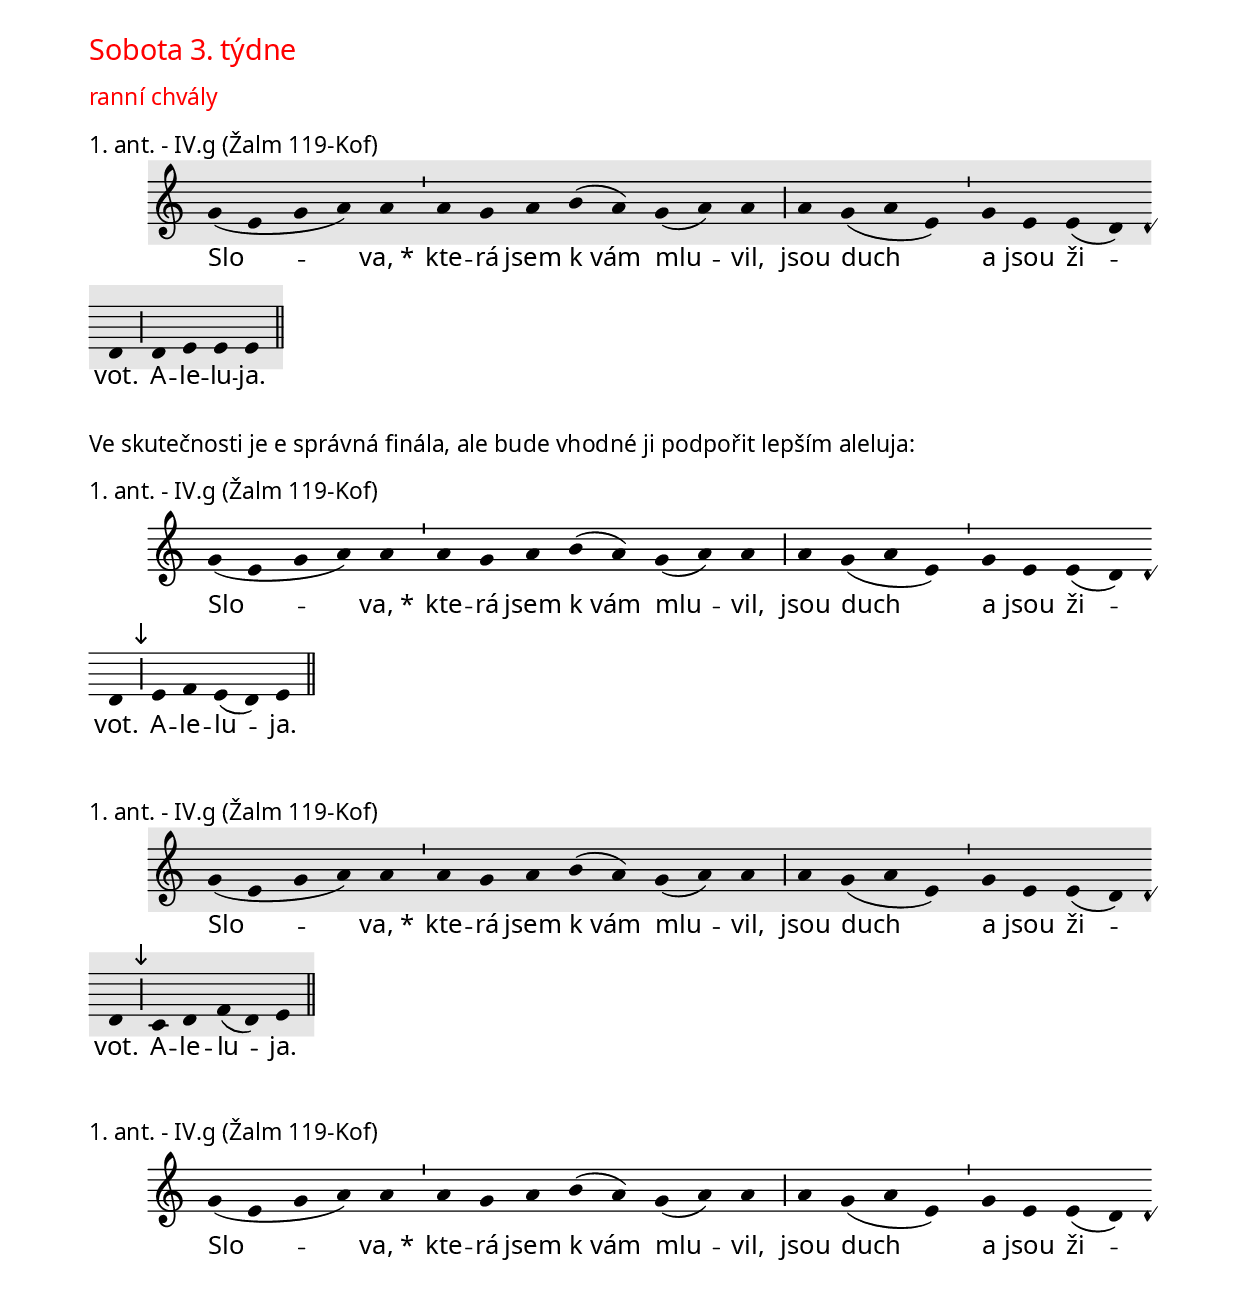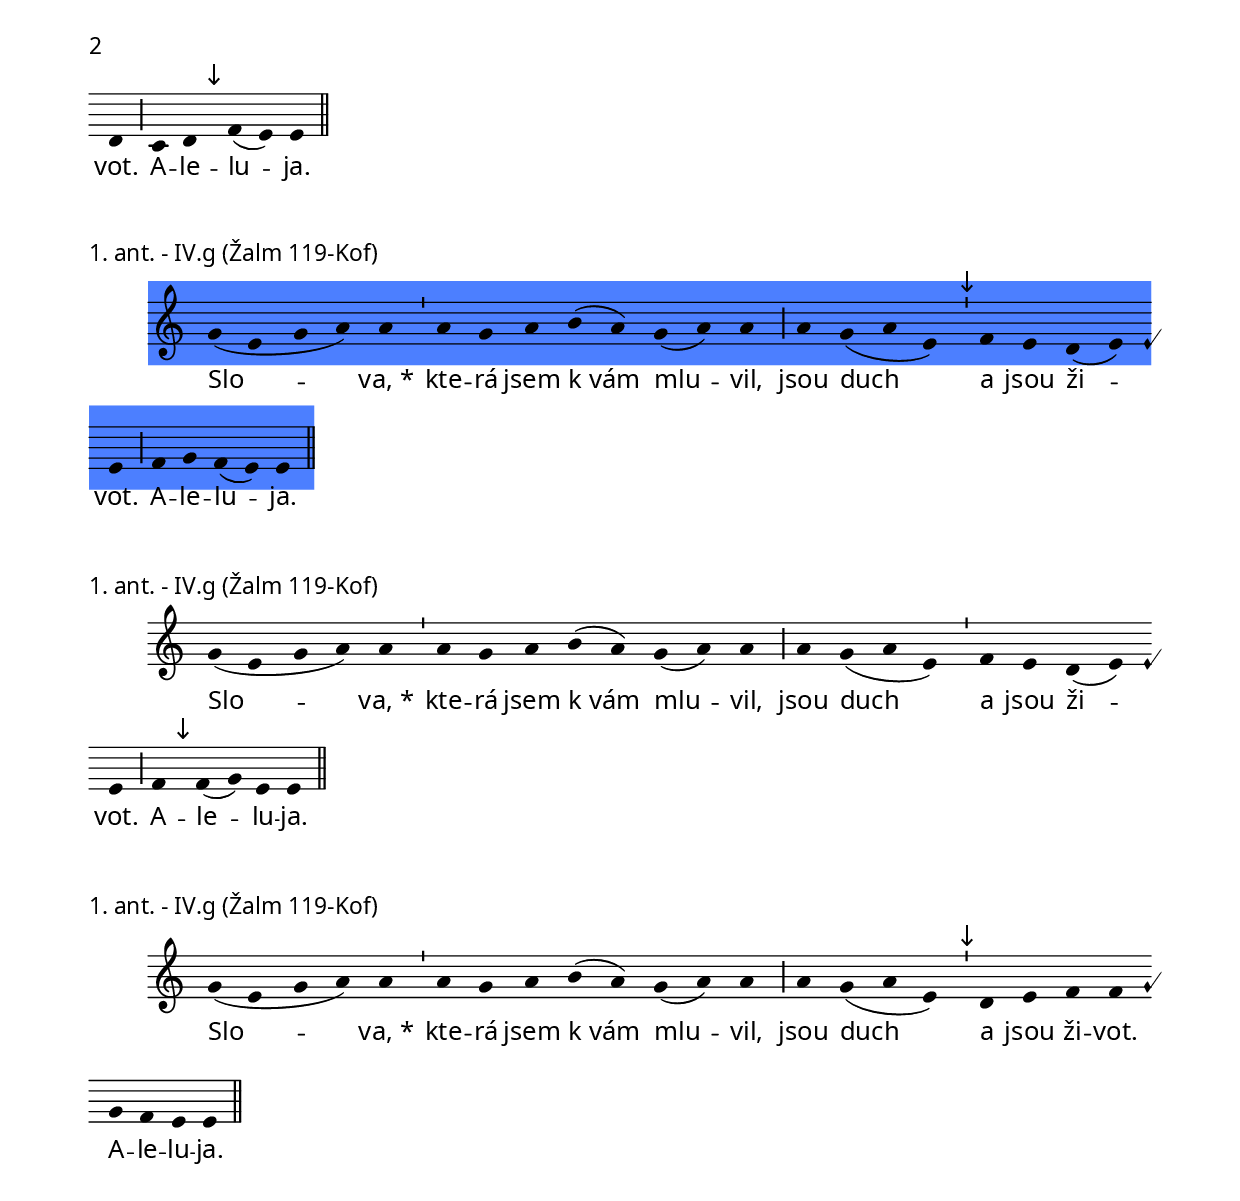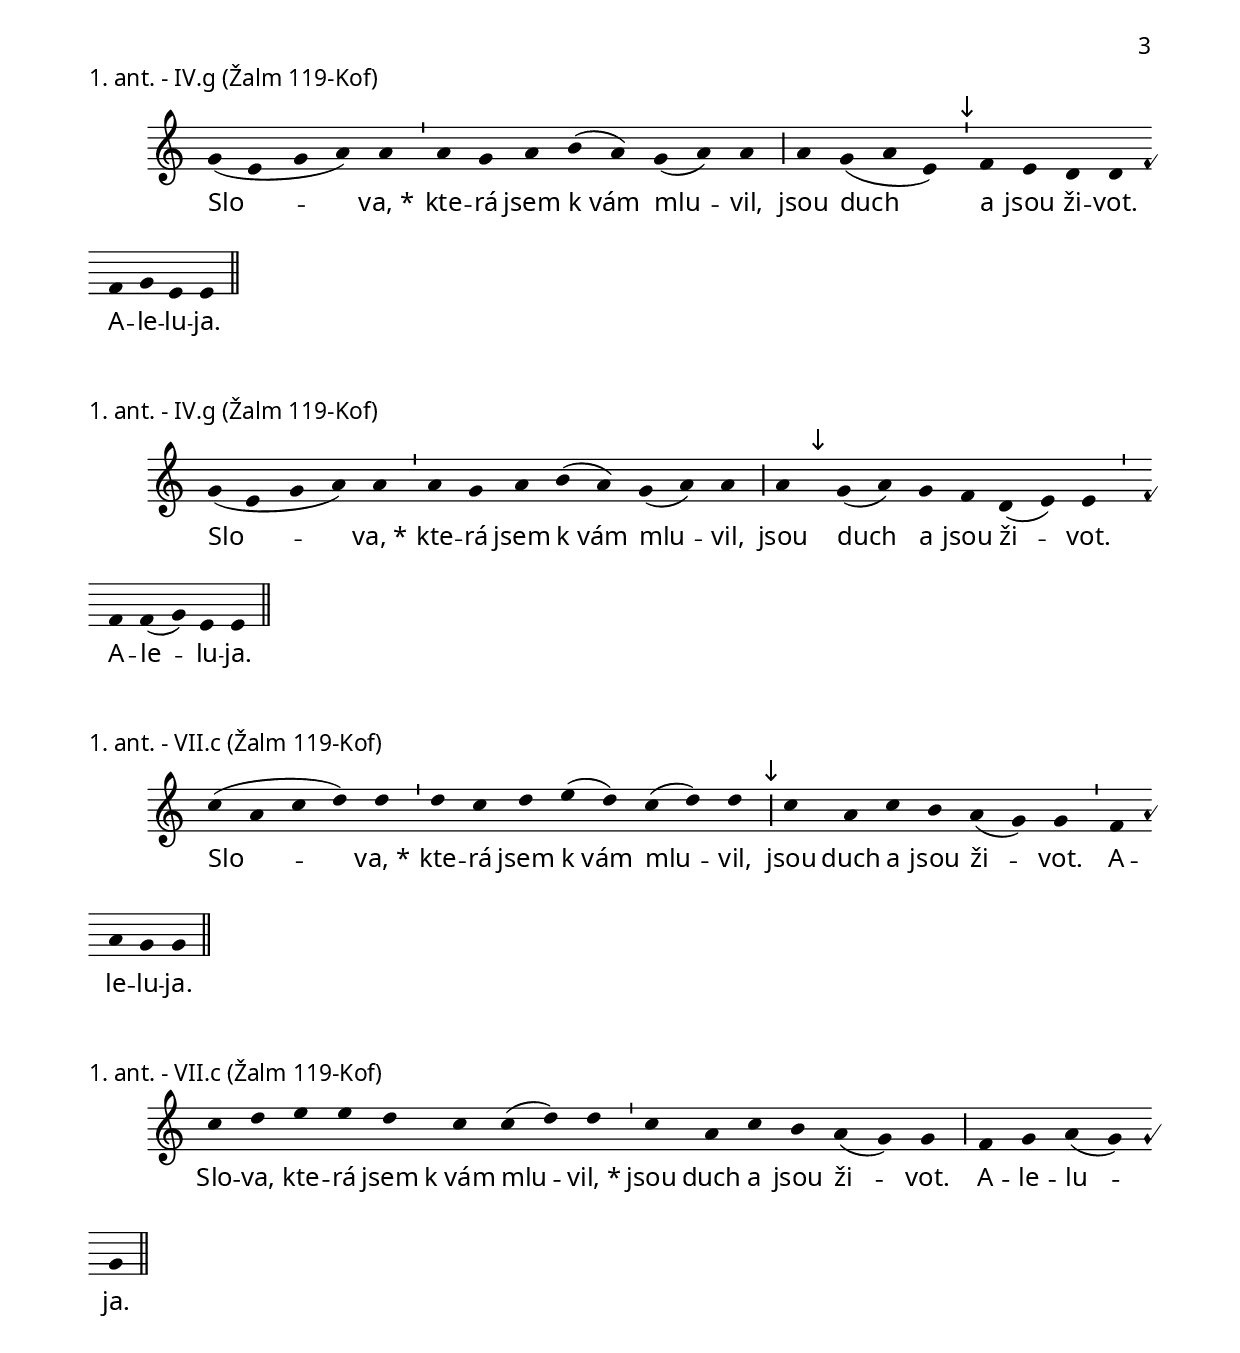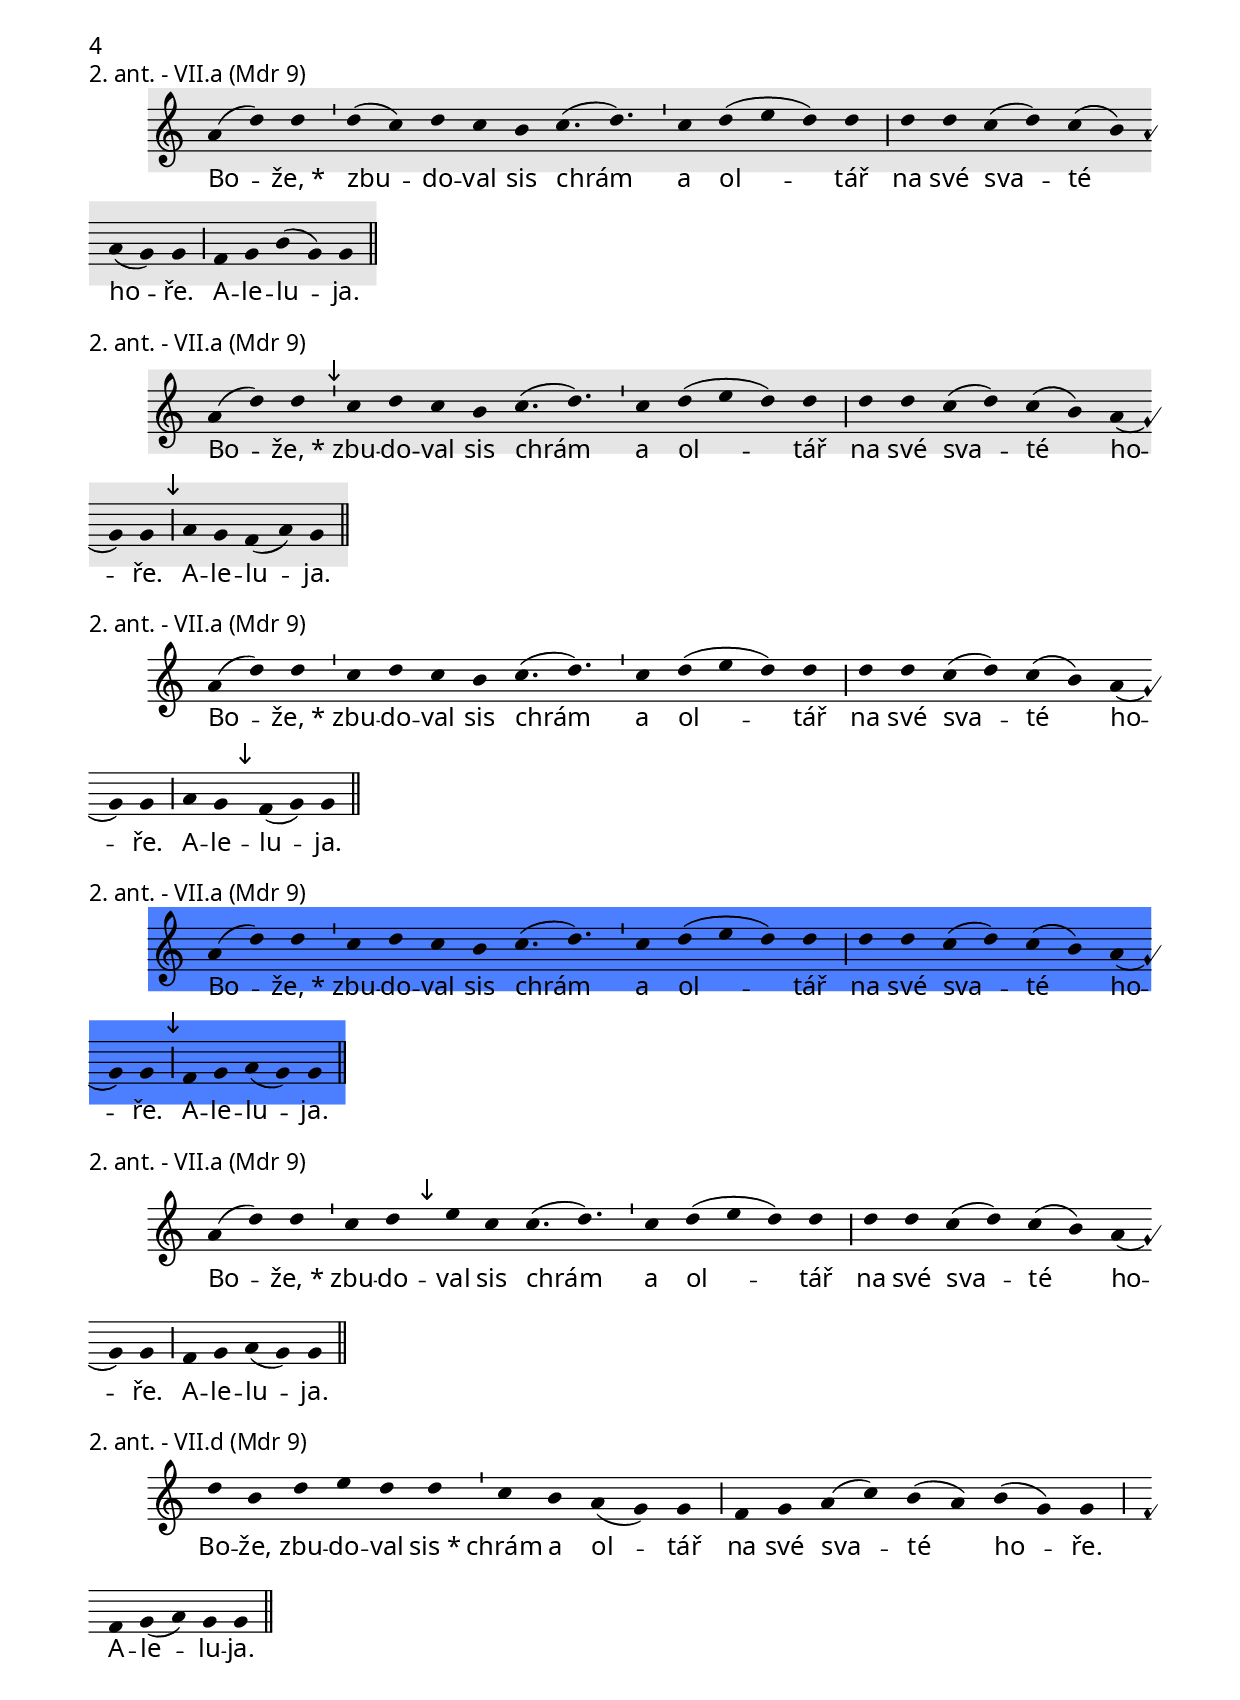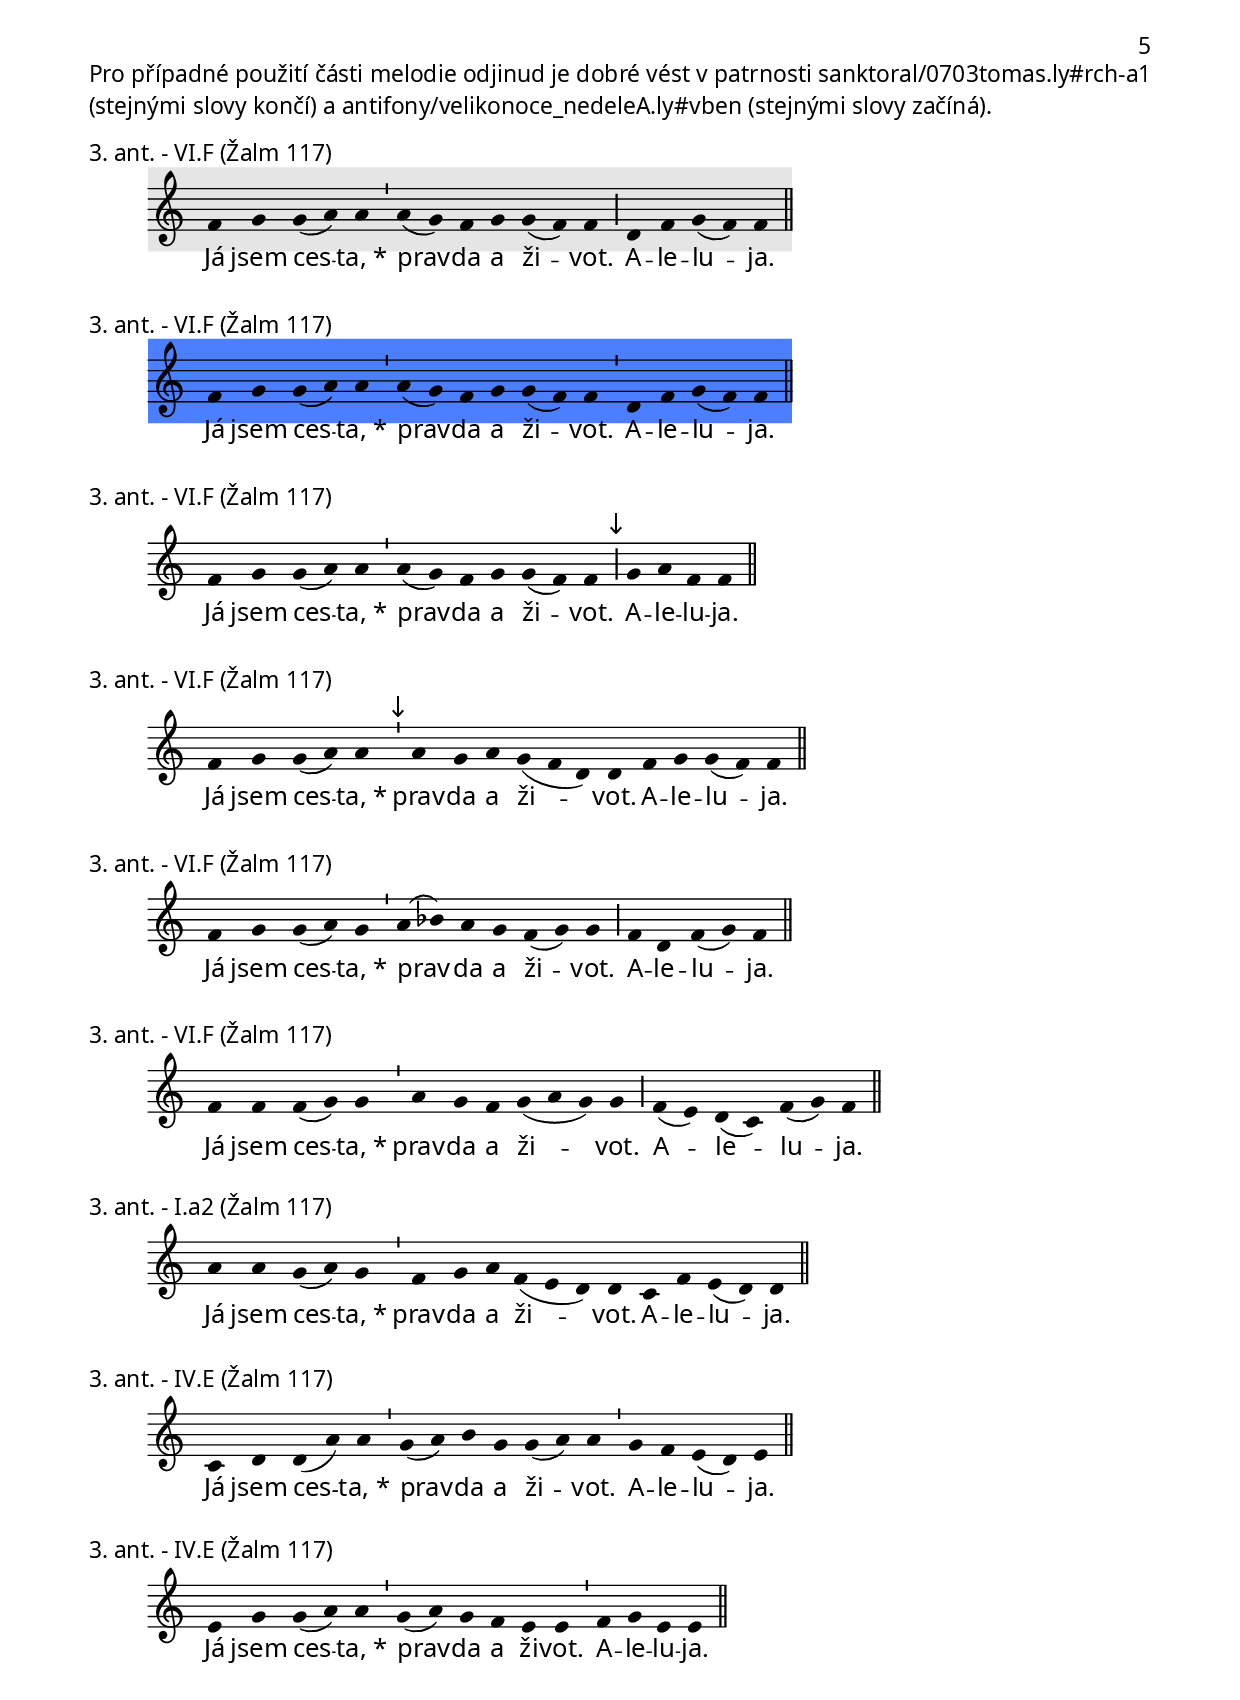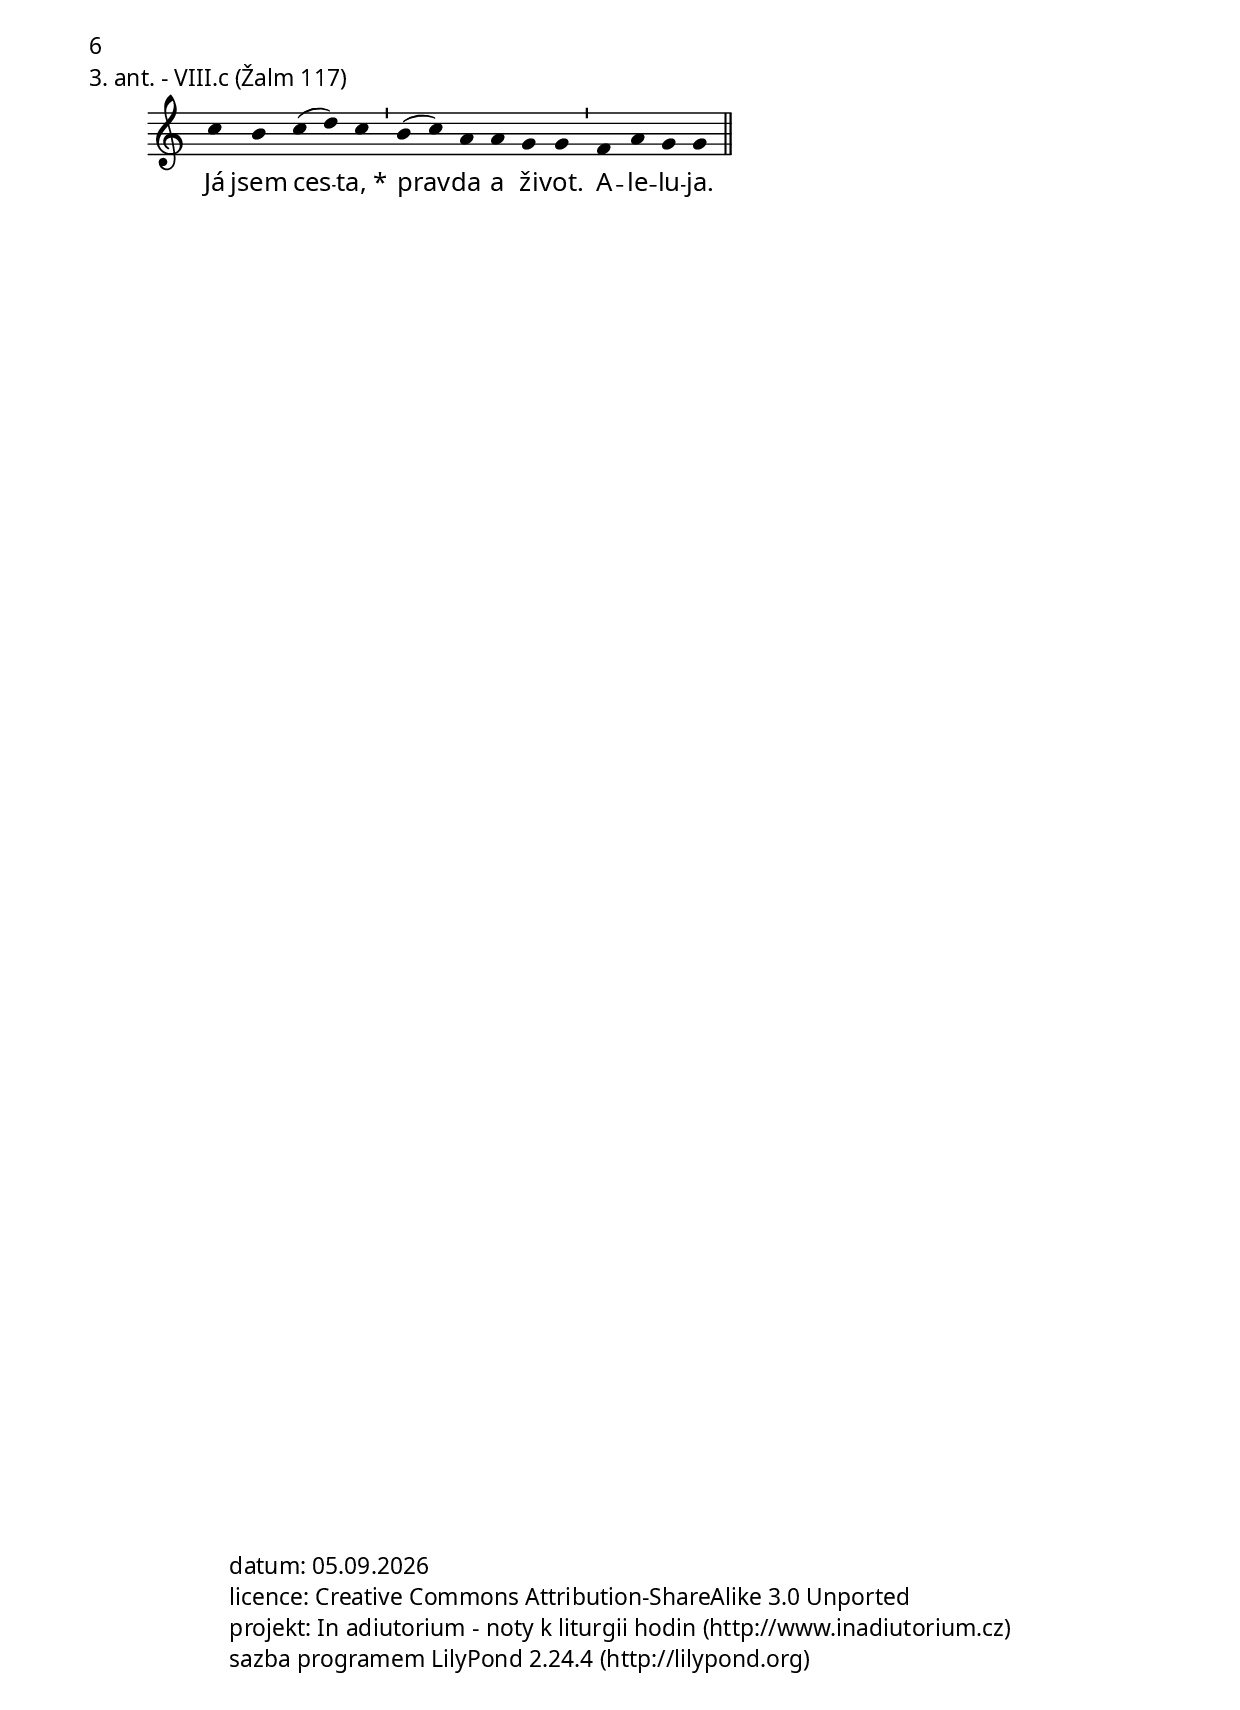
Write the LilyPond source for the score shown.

\include "../spolecne.ly"

\markup {\nadpisDen {Sobota 3. týdne}}

\markup {\nadpisHodinka {"ranní chvály"}}

\score {
  \relative c'' {
    \zvyraznovacSedy
    \choralniRezim
    g4( e g a) a \barMin a g a b( a) g( a) a \barMaior
    a g( a e) \barMin g e e( d) d \barMaior
    d e e e \barFinalis
  }
  \addlyrics {
    Slo -- va,_* kte -- rá jsem k_vám mlu -- vil,
    jsou duch a jsou ži -- vot.
    A -- le -- lu -- ja.
  }
  \header {
    quid = "1. ant."
    modus = "IV"
    differentia = "g"
    psalmus = "Žalm 119-Kof"
    id = "rch-a1"
    placet = "? tady si nejsem jist pravou finálou"
    piece = \markup {\sestavTitulek}
  }
}

\markup\justify{
  Ve skutečnosti je e správná finála, ale bude vhodné ji podpořit
  lepším aleluja:
}

\score {
  \relative c'' {
    \choralniRezim
    g4( e g a) a \barMin
    a g a b( a) g( a) a \barMaior
    a g( a e) \barMin
    g e e( d) d \barMaior
    \mark\sipka e f e( d) e \barFinalis
  }
  \addlyrics {
    Slo -- va,_*
    kte -- rá jsem k_vám mlu -- vil,
    jsou duch
    a jsou ži -- vot.
    A -- le -- lu -- ja.
  }
  \header {
    quid = "1. ant."
    modus = "IV"
    differentia = "g"
    psalmus = "Žalm 119-Kof"
    id = "rch-a1"
    piece = \markup {\sestavTitulek}
  }
}

\score {
  \relative c'' {
    \zvyraznovacSedy
    \choralniRezim
    g4( e g a) a \barMin
    a g a b( a) g( a) a \barMaior
    a g( a e) \barMin
    g e e( d) d \barMaior
    \mark\sipka c d f( d) e \barFinalis
  }
  \addlyrics {
    Slo -- va,_*
    kte -- rá jsem k_vám mlu -- vil,
    jsou duch
    a jsou ži -- vot.
    A -- le -- lu -- ja.
  }
  \header {
    quid = "1. ant."
    modus = "IV"
    differentia = "g"
    psalmus = "Žalm 119-Kof"
    id = "rch-a1"
    piece = \markup {\sestavTitulek}
  }
}

\score {
  \relative c'' {
    \choralniRezim
    g4( e g a) a \barMin
    a g a b( a) g( a) a \barMaior
    a g( a e) \barMin
    g e e( d) d \barMaior
    c d \mark\sipka f( e) e \barFinalis
  }
  \addlyrics {
    Slo -- va,_*
    kte -- rá jsem k_vám mlu -- vil,
    jsou duch
    a jsou ži -- vot.
    A -- le -- lu -- ja.
  }
  \header {
    quid = "1. ant."
    modus = "IV"
    differentia = "g"
    psalmus = "Žalm 119-Kof"
    id = "rch-a1"
    piece = \markup {\sestavTitulek}
  }
}

\score {
  \relative c'' {
    \zvyraznovacModry
    \choralniRezim
    g4( e g a) a \barMin
    a g a b( a) g( a) a \barMaior
    a g( a e) \barMin
    \mark\sipka f e d( e) e \barMaior
    f g f( e) e \barFinalis
  }
  \addlyrics {
    Slo -- va,_*
    kte -- rá jsem k_vám mlu -- vil,
    jsou duch
    a jsou ži -- vot.
    A -- le -- lu -- ja.
  }
  \header {
    quid = "1. ant."
    modus = "IV"
    differentia = "g"
    psalmus = "Žalm 119-Kof"
    id = "rch-a1"
    piece = \markup {\sestavTitulek}
  }
}

\score {
  \relative c'' {
    \choralniRezim
    g4( e g a) a \barMin
    a g a b( a) g( a) a \barMaior
    a g( a e) \barMin
    f e d( e) e \barMaior
    f \mark\sipka f( g) e e \barFinalis
  }
  \addlyrics {
    Slo -- va,_*
    kte -- rá jsem k_vám mlu -- vil,
    jsou duch
    a jsou ži -- vot.
    A -- le -- lu -- ja.
  }
  \header {
    quid = "1. ant."
    modus = "IV"
    differentia = "g"
    psalmus = "Žalm 119-Kof"
    id = "rch-a1"
    piece = \markup {\sestavTitulek}
  }
}

\score {
  \relative c'' {
    \choralniRezim
    g4( e g a) a \barMin
    a g a b( a) g( a) a \barMaior
    a g( a e) \barMin
    \mark\sipka d e f f
    g f e e \barFinalis
  }
  \addlyrics {
    Slo -- va,_*
    kte -- rá jsem k_vám mlu -- vil,
    jsou duch
    a jsou ži -- vot.
    A -- le -- lu -- ja.
  }
  \header {
    quid = "1. ant."
    modus = "IV"
    differentia = "g"
    psalmus = "Žalm 119-Kof"
    id = "rch-a1"
    piece = \markup {\sestavTitulek}
  }
}

\score {
  \relative c'' {
    \choralniRezim
    g4( e g a) a \barMin
    a g a b( a) g( a) a \barMaior
    a g( a e) \barMin
    \mark\sipka f e d d
    f g e e \barFinalis
  }
  \addlyrics {
    Slo -- va,_*
    kte -- rá jsem k_vám mlu -- vil,
    jsou duch
    a jsou ži -- vot.
    A -- le -- lu -- ja.
  }
  \header {
    quid = "1. ant."
    modus = "IV"
    differentia = "g"
    psalmus = "Žalm 119-Kof"
    id = "rch-a1"
    piece = \markup {\sestavTitulek}
  }
}

\score {
  \relative c'' {
    \choralniRezim
    g4( e g a) a \barMin
    a g a b( a) g( a) a \barMaior
    a \mark\sipka g( a)
    g f d( e) e \barMin
    f f( g) e e \barFinalis
  }
  \addlyrics {
    Slo -- va,_*
    kte -- rá jsem k_vám mlu -- vil,
    jsou duch
    a jsou ži -- vot.
    A -- le -- lu -- ja.
  }
  \header {
    quid = "1. ant."
    modus = "IV"
    differentia = "g"
    psalmus = "Žalm 119-Kof"
    id = "rch-a1"
    piece = \markup {\sestavTitulek}
  }
}

\score {
  \relative c'' {
    \choralniRezim
    c4( a c d) d \barMin
    d c d e( d) c( d) d \barMaior
    \mark\sipka c a
    c b a( g) g \barMin
    f a g g \barFinalis
  }
  \addlyrics {
    Slo -- va,_*
    kte -- rá jsem k_vám mlu -- vil,
    jsou duch
    a jsou ži -- vot.
    A -- le -- lu -- ja.
  }
  \header {
    quid = "1. ant."
    modus = "VII"
    differentia = "c"
    psalmus = "Žalm 119-Kof"
    id = "rch-a1"
    piece = \markup {\sestavTitulek}
  }
}

\score {
  \relative c'' {
    \choralniRezim
    c4 d
    e e d c c( d) d \barMin
    c a c b a( g) g \barMaior
    f g a( g) g \barFinalis
  }
  \addlyrics {
    Slo -- va,
    kte -- rá jsem k_vám mlu -- vil,_*
    jsou duch
    a jsou ži -- vot.
    A -- le -- lu -- ja.
  }
  \header {
    quid = "1. ant."
    modus = "VII"
    differentia = "c"
    psalmus = "Žalm 119-Kof"
    id = "rch-a1"
    piece = \markup {\sestavTitulek}
  }
}

\pageBreak

\score {
  \relative c'' {
    \zvyraznovacSedy
    \choralniRezim
    a4( d) d \barMin
    d( c) d c b c4.( d) \barMin c4 d( e d) d \barMaior
    d d c( d) c( b) a( g) g \barMaior
    f g b( g) g \barFinalis
  }
  \addlyrics {
    Bo -- že,_*
    zbu -- do -- val sis chrám a ol -- tář
    na své sva -- té ho -- ře.
    A -- le -- lu -- ja.
  }
  \header {
    quid = "2. ant."
    modus = "VII"
    differentia = "a"
    psalmus = "Mdr 9"
    id = "rch-a2"
    piece = \markup {\sestavTitulek}
  }
}

\score {
  \relative c'' {
    \zvyraznovacSedy
    \choralniRezim
    a4( d) d \barMin
    \mark\sipka c d c b c4.( d) \barMin c4 d( e d) d \barMaior
    d d c( d) c( b) a( g) g \barMaior
    \mark\sipka a g f( a) g \barFinalis
  }
  \addlyrics {
    Bo -- že,_*
    zbu -- do -- val sis chrám a ol -- tář
    na své sva -- té ho -- ře.
    A -- le -- lu -- ja.
  }
  \header {
    quid = "2. ant."
    modus = "VII"
    differentia = "a"
    psalmus = "Mdr 9"
    id = "rch-a2"
    piece = \markup {\sestavTitulek}
  }
}

\score {
  \relative c'' {
    \choralniRezim
    a4( d) d \barMin
    c d c b c4.( d) \barMin c4 d( e d) d \barMaior
    d d c( d) c( b) a( g) g \barMaior
    a g \mark\sipka f( g) g \barFinalis
  }
  \addlyrics {
    Bo -- že,_*
    zbu -- do -- val sis chrám a ol -- tář
    na své sva -- té ho -- ře.
    A -- le -- lu -- ja.
  }
  \header {
    quid = "2. ant."
    modus = "VII"
    differentia = "a"
    psalmus = "Mdr 9"
    id = "rch-a2"
    piece = \markup {\sestavTitulek}
  }
}

\score {
  \relative c'' {
    \zvyraznovacModry
    \choralniRezim
    a4( d) d \barMin
    c d c b c4.( d) \barMin c4 d( e d) d \barMaior
    d d c( d) c( b) a( g) g \barMaior
    \mark\sipka f g a( g) g \barFinalis
  }
  \addlyrics {
    Bo -- že,_*
    zbu -- do -- val sis chrám a ol -- tář
    na své sva -- té ho -- ře.
    A -- le -- lu -- ja.
  }
  \header {
    quid = "2. ant."
    modus = "VII"
    differentia = "a"
    psalmus = "Mdr 9"
    id = "rch-a2"
    piece = \markup {\sestavTitulek}
  }
}

\score {
  \relative c'' {
    \choralniRezim
    a4( d) d \barMin
    c d \mark\sipka e c c4.( d) \barMin c4 d( e d) d \barMaior
    d d c( d) c( b) a( g) g \barMaior
    f g a( g) g \barFinalis
  }
  \addlyrics {
    Bo -- že,_*
    zbu -- do -- val sis chrám a ol -- tář
    na své sva -- té ho -- ře.
    A -- le -- lu -- ja.
  }
  \header {
    quid = "2. ant."
    modus = "VII"
    differentia = "a"
    psalmus = "Mdr 9"
    id = "rch-a2"
    piece = \markup {\sestavTitulek}
  }
}

\score {
  \relative c'' {
    \choralniRezim
    d4 b
    d e d d \barMin c b a( g) g \barMaior
    f g a( c) b( a) b( g) g \barMaior
    f g( a) g g \barFinalis
  }
  \addlyrics {
    Bo -- že,
    zbu -- do -- val sis_* chrám a ol -- tář
    na své sva -- té ho -- ře.
    A -- le -- lu -- ja.
  }
  \header {
    quid = "2. ant."
    modus = "VII"
    differentia = "d"
    psalmus = "Mdr 9"
    id = "rch-a2"
    piece = \markup {\sestavTitulek}
  }
}

\pageBreak

\markup\justify{
  Pro případné použití části melodie odjinud je dobré vést v patrnosti
  \fial-link "sanktoral/0703tomas.ly#rch-a1" (stejnými slovy končí) a
  \fial-link "antifony/velikonoce_nedeleA.ly#vben" (stejnými slovy začíná).
}

\score {
  \relative c' {
    \zvyraznovacSedy
    \choralniRezim
    f4 g g( a) a \barMin a( g) f g g( f) f \barMaior
    d f g( f) f \barFinalis
  }
  \addlyrics {
    Já jsem ces -- ta,_* prav -- da a ži -- vot.
    A -- le -- lu -- ja.
  }
  \header {
    quid = "3. ant."
    modus = "VI"
    differentia = "F"
    psalmus = "Žalm 117"
    id = "rch-a3"
    placet = "~"
    piece = \markup {\sestavTitulek}
  }
}

\score {
  \relative c' {
    \zvyraznovacModry
    \choralniRezim
    f4 g g( a) a \barMin a( g) f g g( f) f \barMin
    d f g( f) f \barFinalis
  }
  \addlyrics {
    Já jsem ces -- ta,_* prav -- da a ži -- vot.
    A -- le -- lu -- ja.
  }
  \header {
    quid = "3. ant."
    modus = "VI"
    differentia = "F"
    psalmus = "Žalm 117"
    id = "rch-a3"
    placet = "~"
    piece = \markup {\sestavTitulek}
  }
}

\score {
  \relative c' {
    \choralniRezim
    f4 g g( a) a \barMin a( g) f g g( f) f \mark\sipka \barMaior
    g a f f \barFinalis
  }
  \addlyrics {
    Já jsem ces -- ta,_* prav -- da a ži -- vot.
    A -- le -- lu -- ja.
  }
  \header {
    quid = "3. ant."
    modus = "VI"
    differentia = "F"
    psalmus = "Žalm 117"
    id = "rch-a3"
    piece = \markup {\sestavTitulek}
  }
}

\score {
  \relative c' {
    \choralniRezim
    f4 g g( a) a \barMin \mark\sipka a g a g( f d) d
    f g g( f) f \barFinalis
  }
  \addlyrics {
    Já jsem ces -- ta,_* prav -- da a ži -- vot.
    A -- le -- lu -- ja.
  }
  \header {
    quid = "3. ant."
    modus = "VI"
    differentia = "F"
    psalmus = "Žalm 117"
    id = "rch-a3"
    piece = \markup {\sestavTitulek}
  }
}

\score {
  \relative c' {
    \choralniRezim
    f4 g g( a) g \barMin a( bes) a g f( g) g \barMaior
    f d f( g) f \barFinalis
  }
  \addlyrics {
    Já jsem ces -- ta,_* prav -- da a ži -- vot.
    A -- le -- lu -- ja.
  }
  \header {
    quid = "3. ant."
    modus = "VI"
    differentia = "F"
    psalmus = "Žalm 117"
    id = "rch-a3"
    piece = \markup {\sestavTitulek}
  }
}

\score {
  \relative c' {
    \choralniRezim
    f4 f f( g) g \barMin a g f g( a g) g \barMaior
    f( e) d( c) f( g) f \barFinalis
  }
  \addlyrics {
    Já jsem ces -- ta,_* prav -- da a ži -- vot.
    A -- le -- lu -- ja.
  }
  \header {
    quid = "3. ant."
    modus = "VI"
    differentia = "F"
    psalmus = "Žalm 117"
    id = "rch-a3"
    piece = \markup {\sestavTitulek}
  }
}

\score {
  \relative c'' {
    \choralniRezim
    a4 a g( a) g \barMin f g a f( e d) d
    c f e( d) d \barFinalis
  }
  \addlyrics {
    Já jsem ces -- ta,_* prav -- da a ži -- vot.
    A -- le -- lu -- ja.
  }
  \header {
    quid = "3. ant."
    modus = "I"
    differentia = "a2"
    psalmus = "Žalm 117"
    id = "rch-a3"
    piece = \markup {\sestavTitulek}
  }
}

\score {
  \relative c' {
    \choralniRezim
    c4 d d( a') a \barMin g( a) b g g( a) a \barMin
    g f e( d) e \barFinalis
  }
  \addlyrics {
    Já jsem ces -- ta,_* prav -- da a ži -- vot.
    A -- le -- lu -- ja.
  }
  \header {
    quid = "3. ant."
    modus = "IV"
    differentia = "E"
    psalmus = "Žalm 117"
    id = "rch-a3"
    piece = \markup {\sestavTitulek}
  }
}

\score {
  \relative c' {
    \choralniRezim
    e4 g g( a) a \barMin g( a) g f e e \barMin
    f g e e \barFinalis
  }
  \addlyrics {
    Já jsem ces -- ta,_* prav -- da a ži -- vot.
    A -- le -- lu -- ja.
  }
  \header {
    quid = "3. ant."
    modus = "IV"
    differentia = "E"
    psalmus = "Žalm 117"
    id = "rch-a3"
    piece = \markup {\sestavTitulek}
  }
}

\score {
  \relative c'' {
    \choralniRezim
    c4 b c( d) c \barMin b( c) a a g g \barMin
    f a g g \barFinalis
  }
  \addlyrics {
    Já jsem ces -- ta,_* prav -- da a ži -- vot.
    A -- le -- lu -- ja.
  }
  \header {
    quid = "3. ant."
    modus = "VIII"
    differentia = "c"
    psalmus = "Žalm 117"
    id = "rch-a3"
    piece = \markup {\sestavTitulek}
  }
}